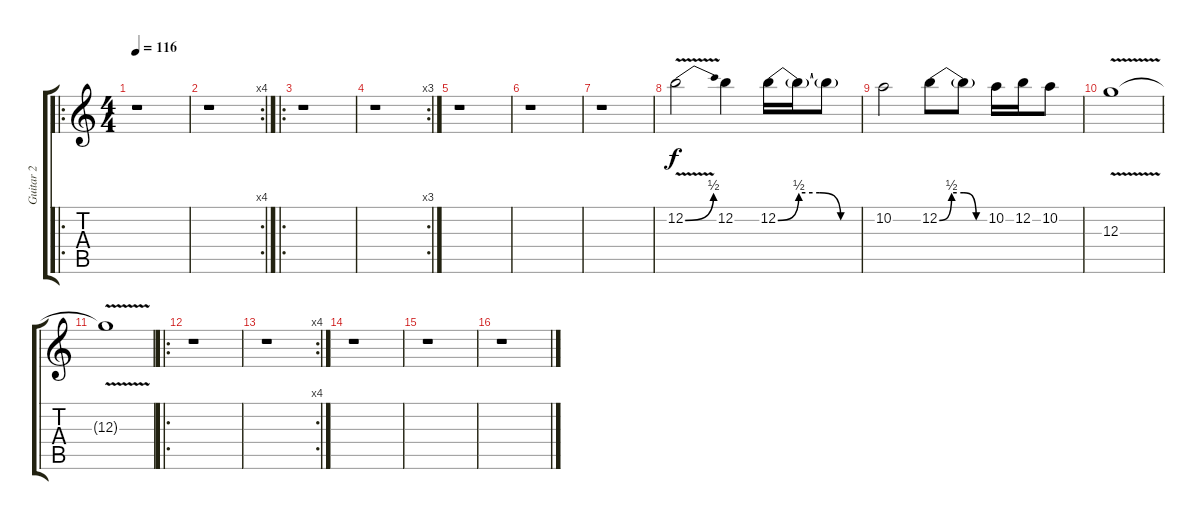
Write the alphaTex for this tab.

\track ("Guitar 2" "Guitar 2") {instrument distortionguitar}
\staff {score tabs}
\tuning (E4 B3 G3 D3 A2 E2) {hide}
\ro
\ts (4 4)
\tempo 116
\clef g2
\ks c
r.1{dy f instrument distortionguitar} |
\rc 4
r.1 |
\ro
r.1 |
\rc 3
r.1 |
r.1 |
r.1 |
r.1 |
12.2{be (bend 0 0 60 2) v}.2 12.2.4 12.2{be (custom 0 0 15 2 30 2 45 0 60 0)}.16 12.2{t}.16 12.2{t}.8 |
10.2.2 12.2{be (custom 0 0 15 2 30 2 45 0 60 0)}.8 12.2{t}.8 10.2.16 12.2.16 10.2.8 |
12.3{v}.1 |
12.3{t}.1 |
\ro
r.1 |
\rc 4
r.1 |
r.1 |
r.1 |
r.1
